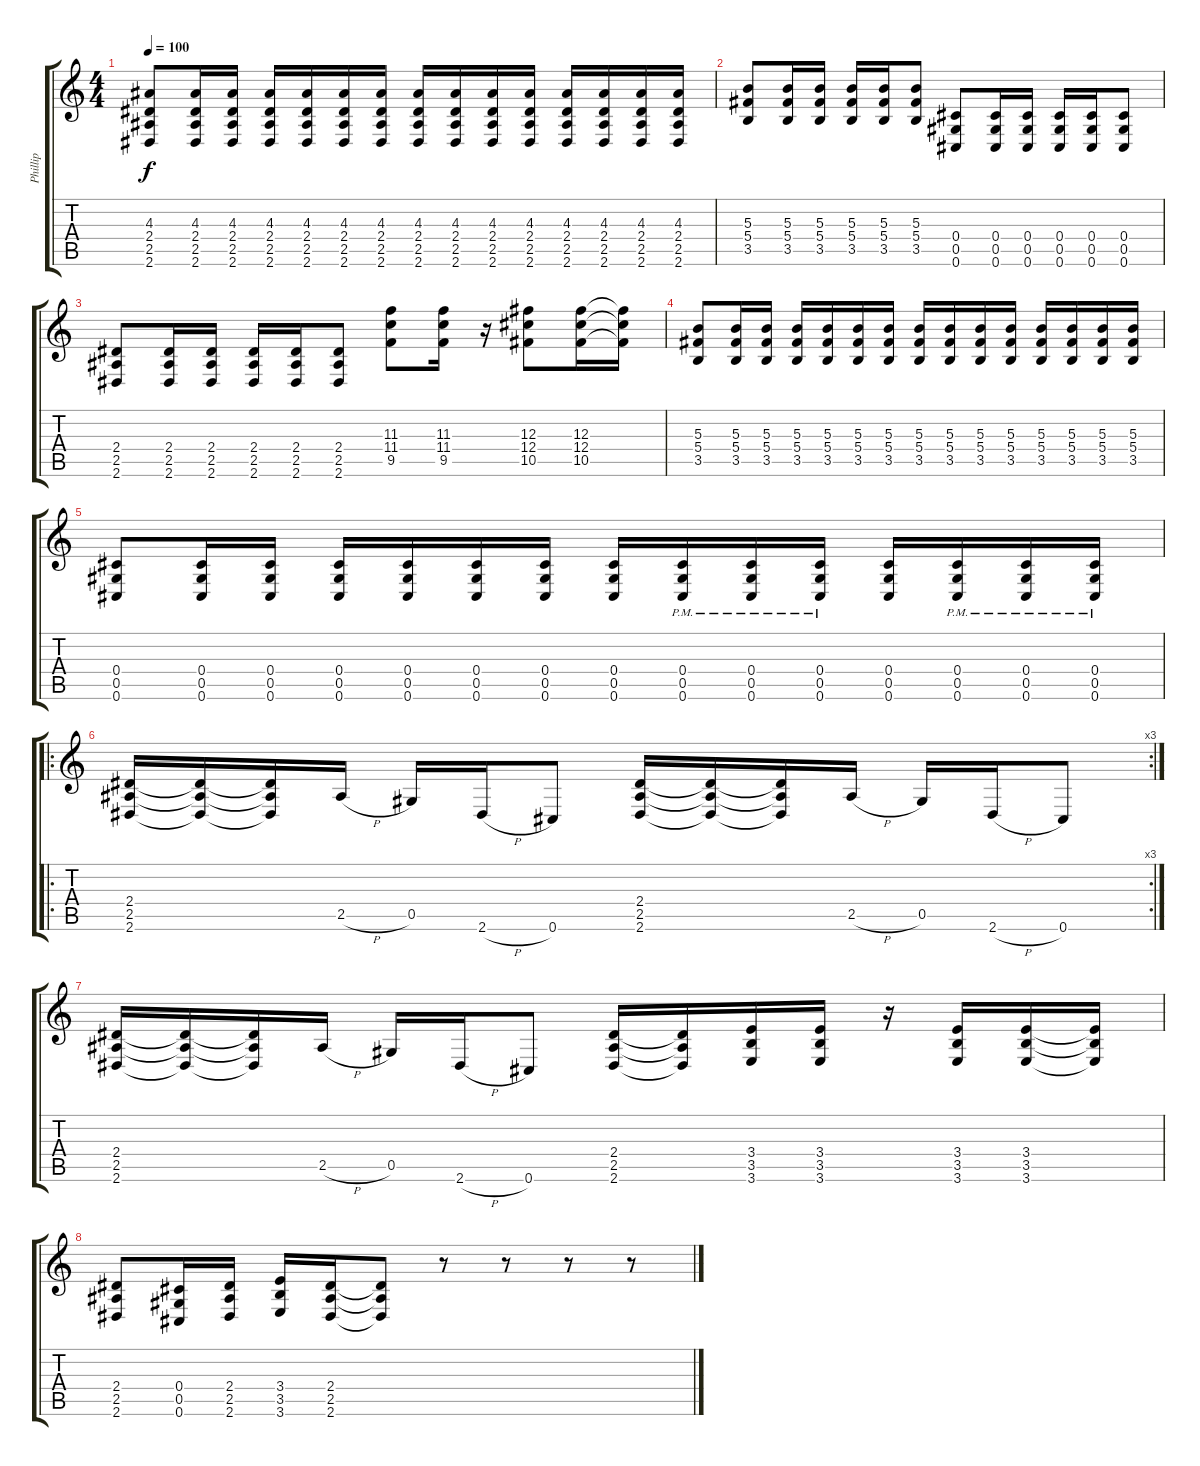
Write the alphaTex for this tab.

\track ("Phillip" "Phillip") {instrument distortionguitar}
\staff {score tabs}
\tuning (Eb4 Bb3 Gb3 Db3 Ab2 Db2) {hide}
\ts (4 4)
\tempo 100
\clef g2
\ks c
(4.3 2.4 2.5 2.6).8{dy f} (4.3 2.4 2.5 2.6).16 (4.3 2.4 2.5 2.6).16 (4.3 2.4 2.5 2.6).16 (4.3 2.4 2.5 2.6).16 (4.3 2.4 2.5 2.6).16 (4.3 2.4 2.5 2.6).16 (4.3 2.4 2.5 2.6).16 (4.3 2.4 2.5 2.6).16 (4.3 2.4 2.5 2.6).16 (4.3 2.4 2.5 2.6).16 (4.3 2.4 2.5 2.6).16 (4.3 2.4 2.5 2.6).16 (4.3 2.4 2.5 2.6).16 (4.3 2.4 2.5 2.6).16 |
(5.3 5.4 3.5).8 (5.3 5.4 3.5).16 (5.3 5.4 3.5).16 (5.3 5.4 3.5).16 (5.3 5.4 3.5).16 (5.3 5.4 3.5).8 (0.4 0.5 0.6).8 (0.4 0.5 0.6).16 (0.4 0.5 0.6).16 (0.4 0.5 0.6).16 (0.4 0.5 0.6).16 (0.4 0.5 0.6).8 |
(2.4 2.5 2.6).8 (2.4 2.5 2.6).16 (2.4 2.5 2.6).16 (2.4 2.5 2.6).16 (2.4 2.5 2.6).16 (2.4 2.5 2.6).8 (11.3 11.4 9.5).8 (11.3 11.4 9.5).16 r.16 (12.3 12.4 10.5).8 (12.3 12.4 10.5).16 (12.3{t} 12.4{t} 10.5{t}).16 |
(5.3 5.4 3.5).8 (5.3 5.4 3.5).16 (5.3 5.4 3.5).16 (5.3 5.4 3.5).16 (5.3 5.4 3.5).16 (5.3 5.4 3.5).16 (5.3 5.4 3.5).16 (5.3 5.4 3.5).16 (5.3 5.4 3.5).16 (5.3 5.4 3.5).16 (5.3 5.4 3.5).16 (5.3 5.4 3.5).16 (5.3 5.4 3.5).16 (5.3 5.4 3.5).16 (5.3 5.4 3.5).16 |
(0.4 0.5 0.6).8 (0.4 0.5 0.6).16 (0.4 0.5 0.6).16 (0.4 0.5 0.6).16 (0.4 0.5 0.6).16 (0.4 0.5 0.6).16 (0.4 0.5 0.6).16 (0.4 0.5 0.6).16 (0.4{pm} 0.5{pm} 0.6).16 (0.4{pm} 0.5{pm} 0.6).16 (0.4{pm} 0.5{pm} 0.6).16 (0.4 0.5 0.6).16 (0.4{pm} 0.5{pm} 0.6).16 (0.4{pm} 0.5{pm} 0.6).16 (0.4{pm} 0.5{pm} 0.6).16 |
\ro
\rc 3
(2.4 2.5 2.6).16 (2.4{t} 2.5{t} 2.6{t}).16 (2.4{t} 2.5{t} 2.6{t}).16 2.5{h}.16 0.5.16 2.6{h}.16 0.6.8 (2.4 2.5 2.6).16 (2.4{t} 2.5{t} 2.6{t}).16 (2.4{t} 2.5{t} 2.6{t}).16 2.5{h}.16 0.5.16 2.6{h}.16 0.6.8 |
(2.4 2.5 2.6).16 (2.4{t} 2.5{t} 2.6{t}).16 (2.4{t} 2.5{t} 2.6{t}).16 2.5{h}.16 0.5.16 2.6{h}.16 0.6.8 (2.4 2.5 2.6).16 (2.4{t} 2.5{t} 2.6{t}).16 (3.4 3.5 3.6).16 (3.4 3.5 3.6).16 r.16 (3.4 3.5 3.6).16 (3.4 3.5 3.6).16 (3.4{t} 3.5{t} 3.6{t}).16 |
(2.4 2.5 2.6).8{instrument distortionguitar} (0.4 0.5 0.6).16 (2.4 2.5 2.6).16 (3.4 3.5 3.6).16 (2.4 2.5 2.6).16 (2.4{t} 2.5{t} 2.6{t}).8 r.8 r.8 r.8 r.8
